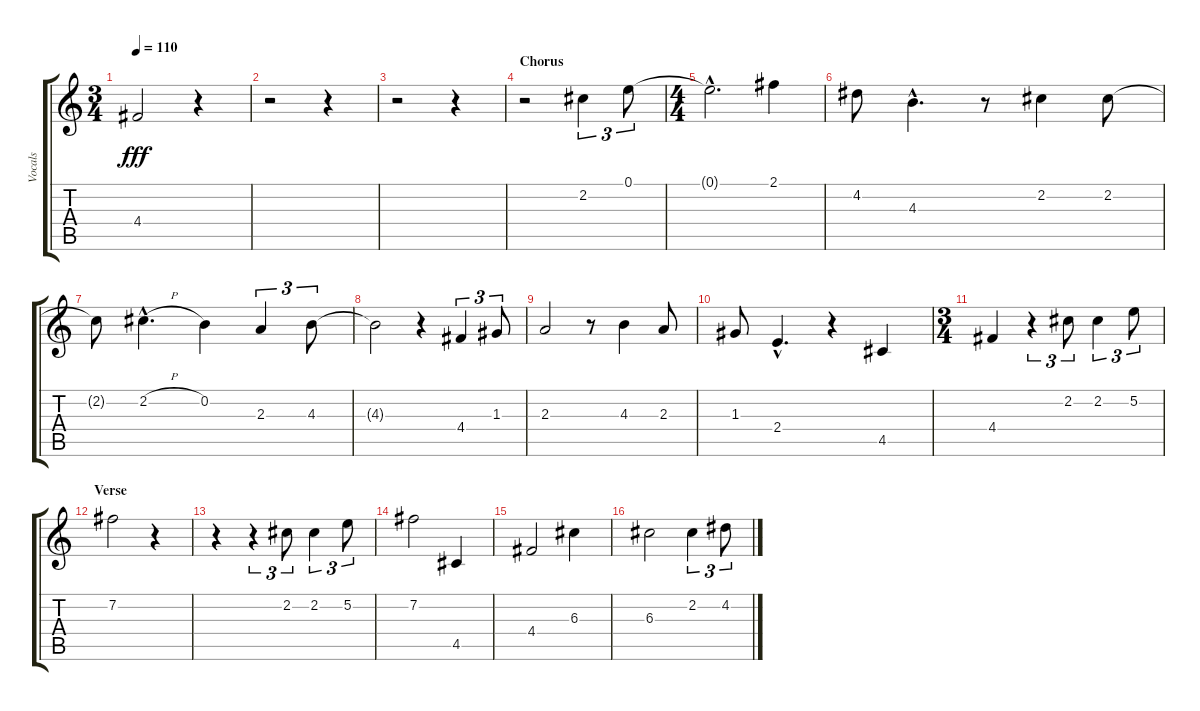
\track ("Vocals" "Vocals") {instrument acousticguitarnylon}
\staff {score tabs}
\tuning (E4 B3 G3 D3 A2 E2) {hide}
\ts (3 4)
\tempo 110
\clef g2
\ks c
4.4.2{txt " " dy fff} r.4 |
r.2 r.4 |
r.2 r.4 |
\section ("" "Chorus")
r.2 2.2.4{tu (3 2) txt " "} 0.1.8{tu (3 2) txt " "} |
\ts (4 4)
0.1{hac t}.2{d} 2.1.4{txt " "} |
4.2.8{txt " "} 4.3{hac}.4{d} r.8 2.2.4{txt " "} 2.2.8{txt " "} |
2.2{t}.8 2.2{h hac}.4{d txt " "} 0.2.4 2.3.4{tu (3 2) txt " "} 4.3.8{tu (3 2) txt " "} |
4.3{t}.2 r.4 4.4.4{tu (3 2) txt " "} 1.3.8{tu (3 2) txt " "} |
2.3.2{txt " "} r.8 4.3.4{txt " "} 2.3.8{txt " "} |
1.3.8{txt " "} 2.4{hac}.4{d} r.4 4.5.4{txt " "} |
\ts (3 4)
4.4.4{txt " "} r.4{tu (3 2)} 2.2.8{tu (3 2) txt " "} 2.2.4{tu (3 2) txt " "} 5.2.8{tu (3 2) txt " "} |
\section ("" "Verse")
7.2.2{txt " "} r.4 |
r.4{txt " "} r.4{tu (3 2)} 2.2.8{tu (3 2) txt " "} 2.2.4{tu (3 2) txt " "} 5.2.8{tu (3 2) txt " "} |
7.2.2{txt " "} 4.5.4{txt " "} |
4.4.2{txt " "} 6.3.4{txt " "} |
6.3.2{txt " "} 2.2.4{tu (3 2) txt " "} 4.2.8{tu (3 2) txt " "}
